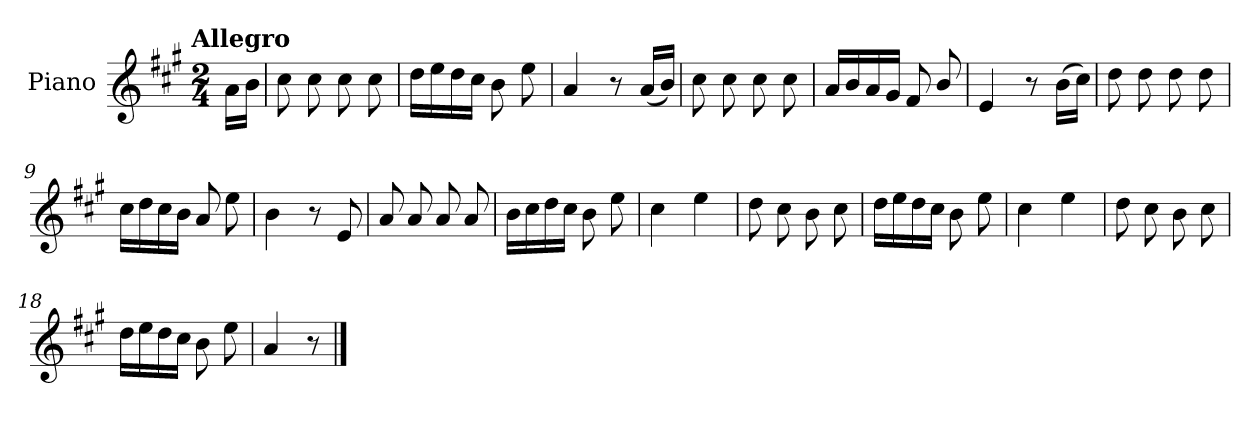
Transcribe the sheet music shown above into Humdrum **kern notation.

**kern
*part1
*staff1
*I"Piano
*I'Pno.
*clefG2
*k[f#c#g#]
!!LO:TX:omd:t=Allegro
*M2/4
*MM144
=1
16a\LL
16b\JJ
=2
8cc#\
8cc#\
8cc#\
8cc#\
=3
16dd\LL
16ee\
16dd\
16cc#\JJ
8b\
8ee\
=4
4a/
8r
(<16a/LL
16b/JJ)
!!LO:LB:g=z
=5
8cc#\
8cc#\
8cc#\
8cc#\
=6
16a/LL
16b/
16a/
16g#/JJ
8f#/
8b/
=7
4e/
8r
(>16b\LL
16cc#\JJ)
=8
8dd\
8dd\
8dd\
8dd\
=9
16cc#\LL
16dd\
16cc#\
16b\JJ
8a/
8ee\
=10
4b\
8r
8e/
!!LO:LB:g=z
=11
8a/
8a/
8a/
8a/
=12
16b\LL
16cc#\
16dd\
16cc#\JJ
8b\
8ee\
=13
4cc#\
4ee\
=14
8dd\
8cc#\
8b\
8cc#\
=15
16dd\LL
16ee\
16dd\
16cc#\JJ
8b\
8ee\
!!LO:LB:g=z
=16
4cc#\
4ee\
=17
8dd\
8cc#\
8b\
8cc#\
=18
16dd\LL
16ee\
16dd\
16cc#\JJ
8b\
8ee\
=19
4a/
8r
==
*-
